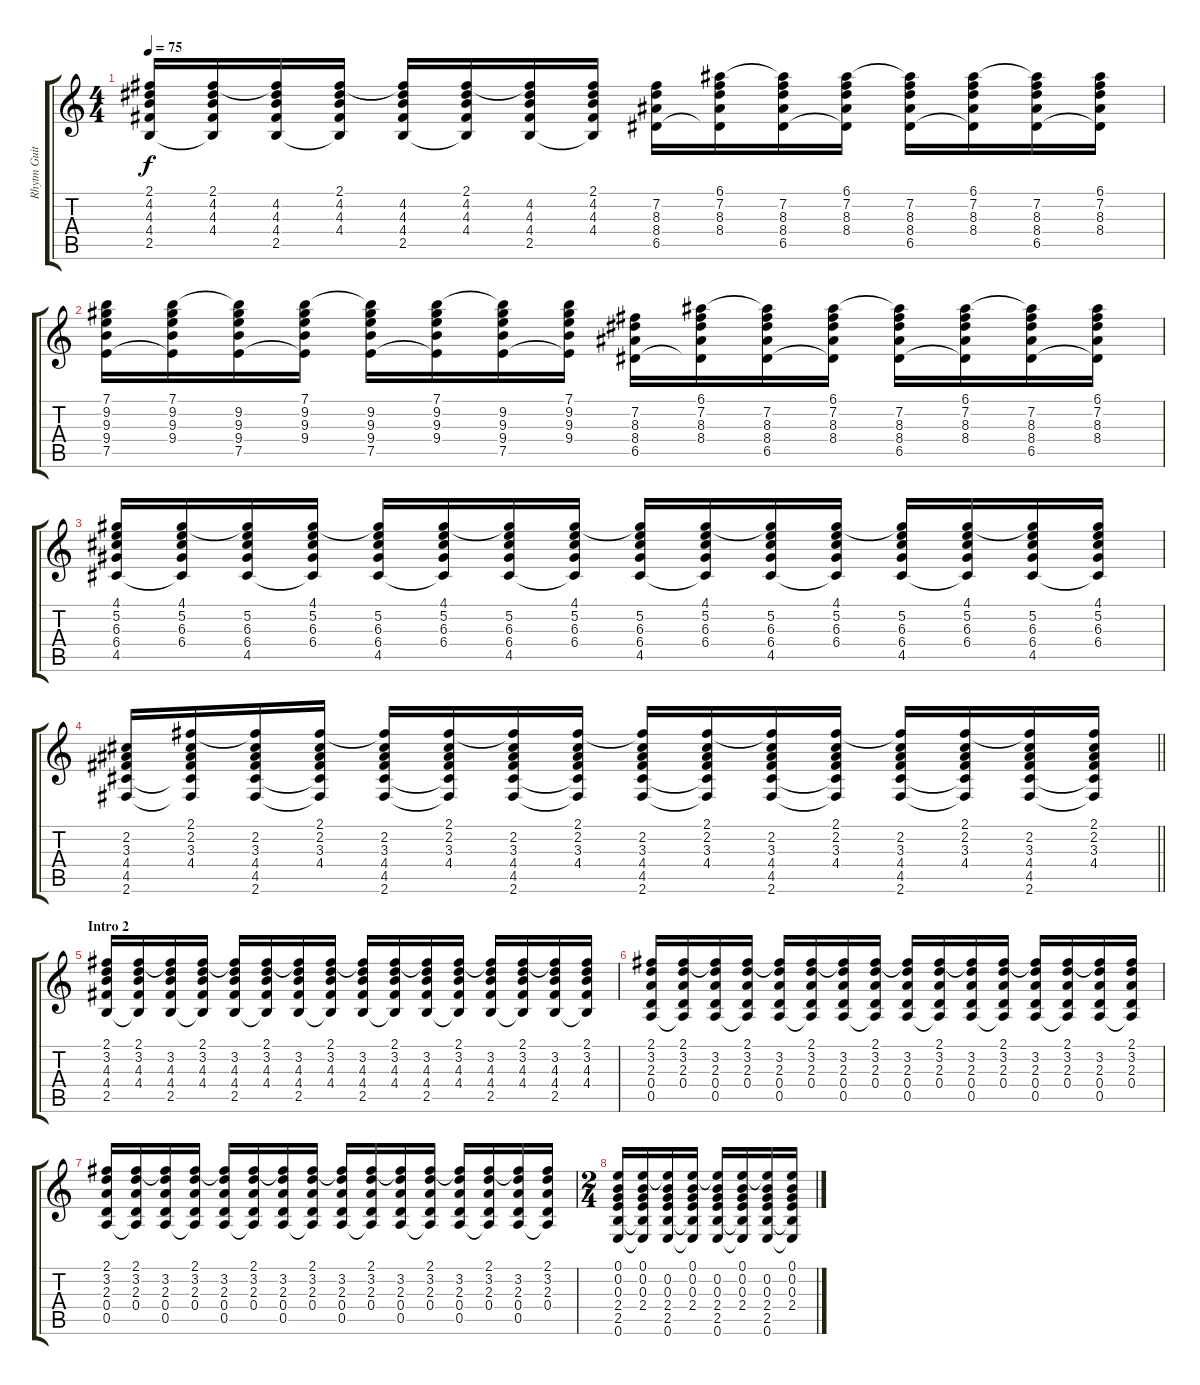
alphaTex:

\track ("Rhytm Guitar 1 - Uki" "Rhytm Guit") {instrument acousticguitarnylon}
\staff {score tabs}
\tuning (E4 B3 G3 D3 A2 E2) {hide}
\ts (4 4)
\tempo 75
\clef g2
\ks c
(2.1 4.2 4.3 4.4 2.5).16{dy f} (2.1 4.2 4.3 4.4 2.5{t}).16 (2.1{t} 4.2 4.3 4.4 2.5).16 (2.1 4.2 4.3 4.4 2.5{t}).16 (2.1{t} 4.2 4.3 4.4 2.5).16 (2.1 4.2 4.3 4.4 2.5{t}).16 (2.1{t} 4.2 4.3 4.4 2.5).16 (2.1 4.2 4.3 4.4 2.5{t}).16 (7.2 8.3 8.4 6.5).16 (6.1 7.2 8.3 8.4 6.5{t}).16 (6.1{t} 7.2 8.3 8.4 6.5).16 (6.1 7.2 8.3 8.4 6.5{t}).16 (6.1{t} 7.2 8.3 8.4 6.5).16 (6.1 7.2 8.3 8.4 6.5{t}).16 (6.1{t} 7.2 8.3 8.4 6.5).16 (6.1 7.2 8.3 8.4 6.5{t}).16 |
(7.1 9.2 9.3 9.4 7.5).16 (7.1 9.2 9.3 9.4 7.5{t}).16 (7.1{t} 9.2 9.3 9.4 7.5).16 (7.1 9.2 9.3 9.4 7.5{t}).16 (7.1{t} 9.2 9.3 9.4 7.5).16 (7.1 9.2 9.3 9.4 7.5{t}).16 (7.1{t} 9.2 9.3 9.4 7.5).16 (7.1 9.2 9.3 9.4 7.5{t}).16 (7.2 8.3 8.4 6.5).16 (6.1 7.2 8.3 8.4 6.5{t}).16 (6.1{t} 7.2 8.3 8.4 6.5).16 (6.1 7.2 8.3 8.4 6.5{t}).16 (6.1{t} 7.2 8.3 8.4 6.5).16 (6.1 7.2 8.3 8.4 6.5{t}).16 (6.1{t} 7.2 8.3 8.4 6.5).16 (6.1 7.2 8.3 8.4 6.5{t}).16 |
(4.1 5.2 6.3 6.4 4.5).16 (4.1 5.2 6.3 6.4 4.5{t}).16 (4.1{t} 5.2 6.3 6.4 4.5).16 (4.1 5.2 6.3 6.4 4.5{t}).16 (4.1{t} 5.2 6.3 6.4 4.5).16 (4.1 5.2 6.3 6.4 4.5{t}).16 (4.1{t} 5.2 6.3 6.4 4.5).16 (4.1 5.2 6.3 6.4 4.5{t}).16 (4.1{t} 5.2 6.3 6.4 4.5).16 (4.1 5.2 6.3 6.4 4.5{t}).16 (4.1{t} 5.2 6.3 6.4 4.5).16 (4.1 5.2 6.3 6.4 4.5{t}).16 (4.1{t} 5.2 6.3 6.4 4.5).16 (4.1 5.2 6.3 6.4 4.5{t}).16 (4.1{t} 5.2 6.3 6.4 4.5).16 (4.1 5.2 6.3 6.4 4.5{t}).16 |
\barLineRight lightlight
(2.2 3.3 4.4 4.5 2.6).16 (2.1 2.2 3.3 4.4 4.5{t} 2.6{t}).16 (2.1{t} 2.2 3.3 4.4 4.5 2.6).16 (2.1 2.2 3.3 4.4 4.5{t} 2.6{t}).16 (2.1{t} 2.2 3.3 4.4 4.5 2.6).16 (2.1 2.2 3.3 4.4 4.5{t} 2.6{t}).16 (2.1{t} 2.2 3.3 4.4 4.5 2.6).16 (2.1 2.2 3.3 4.4 4.5{t} 2.6{t}).16 (2.1{t} 2.2 3.3 4.4 4.5 2.6).16 (2.1 2.2 3.3 4.4 4.5{t} 2.6{t}).16 (2.1{t} 2.2 3.3 4.4 4.5 2.6).16 (2.1 2.2 3.3 4.4 4.5{t} 2.6{t}).16 (2.1{t} 2.2 3.3 4.4 4.5 2.6).16 (2.1 2.2 3.3 4.4 4.5{t} 2.6{t}).16 (2.1{t} 2.2 3.3 4.4 4.5 2.6).16 (2.1 2.2 3.3 4.4 4.5{t} 2.6{t}).16 |
\section ("" "Intro 2")
(2.1 3.2 4.3 4.4 2.5).16 (2.1 3.2 4.3 4.4 2.5{t}).16 (2.1{t} 3.2 4.3 4.4 2.5).16 (2.1 3.2 4.3 4.4 2.5{t}).16 (2.1{t} 3.2 4.3 4.4 2.5).16 (2.1 3.2 4.3 4.4 2.5{t}).16 (2.1{t} 3.2 4.3 4.4 2.5).16 (2.1 3.2 4.3 4.4 2.5{t}).16 (2.1{t} 3.2 4.3 4.4 2.5).16 (2.1 3.2 4.3 4.4 2.5{t}).16 (2.1{t} 3.2 4.3 4.4 2.5).16 (2.1 3.2 4.3 4.4 2.5{t}).16 (2.1{t} 3.2 4.3 4.4 2.5).16 (2.1 3.2 4.3 4.4 2.5{t}).16 (2.1{t} 3.2 4.3 4.4 2.5).16 (2.1 3.2 4.3 4.4 2.5{t}).16 |
(2.1 3.2 2.3 0.4 0.5).16 (2.1 3.2 2.3 0.4 0.5{t}).16 (2.1{t} 3.2 2.3 0.4 0.5).16 (2.1 3.2 2.3 0.4 0.5{t}).16 (2.1{t} 3.2 2.3 0.4 0.5).16 (2.1 3.2 2.3 0.4 0.5{t}).16 (2.1{t} 3.2 2.3 0.4 0.5).16 (2.1 3.2 2.3 0.4 0.5{t}).16 (2.1{t} 3.2 2.3 0.4 0.5).16 (2.1 3.2 2.3 0.4 0.5{t}).16 (2.1{t} 3.2 2.3 0.4 0.5).16 (2.1 3.2 2.3 0.4 0.5{t}).16 (2.1{t} 3.2 2.3 0.4 0.5).16 (2.1 3.2 2.3 0.4 0.5{t}).16 (2.1{t} 3.2 2.3 0.4 0.5).16 (2.1 3.2 2.3 0.4 0.5{t}).16 |
(2.1 3.2 2.3 0.4 0.5).16 (2.1 3.2 2.3 0.4 0.5{t}).16 (2.1{t} 3.2 2.3 0.4 0.5).16 (2.1 3.2 2.3 0.4 0.5{t}).16 (2.1{t} 3.2 2.3 0.4 0.5).16 (2.1 3.2 2.3 0.4 0.5{t}).16 (2.1{t} 3.2 2.3 0.4 0.5).16 (2.1 3.2 2.3 0.4 0.5{t}).16 (2.1{t} 3.2 2.3 0.4 0.5).16 (2.1 3.2 2.3 0.4 0.5{t}).16 (2.1{t} 3.2 2.3 0.4 0.5).16 (2.1 3.2 2.3 0.4 0.5{t}).16 (2.1{t} 3.2 2.3 0.4 0.5).16 (2.1 3.2 2.3 0.4 0.5{t}).16 (2.1{t} 3.2 2.3 0.4 0.5).16 (2.1 3.2 2.3 0.4 0.5{t}).16 |
\ts (2 4)
(0.1 0.2 0.3 2.4 2.5 0.6).16 (0.1 0.2 0.3 2.4 2.5{t} 0.6{t}).16 (0.1{t} 0.2 0.3 2.4 2.5 0.6).16 (0.1 0.2 0.3 2.4 2.5{t} 0.6{t}).16 (0.1{t} 0.2 0.3 2.4 2.5 0.6).16 (0.1 0.2 0.3 2.4 2.5{t} 0.6{t}).16 (0.1{t} 0.2 0.3 2.4 2.5 0.6).16 (0.1 0.2 0.3 2.4 2.5{t} 0.6{t}).16
